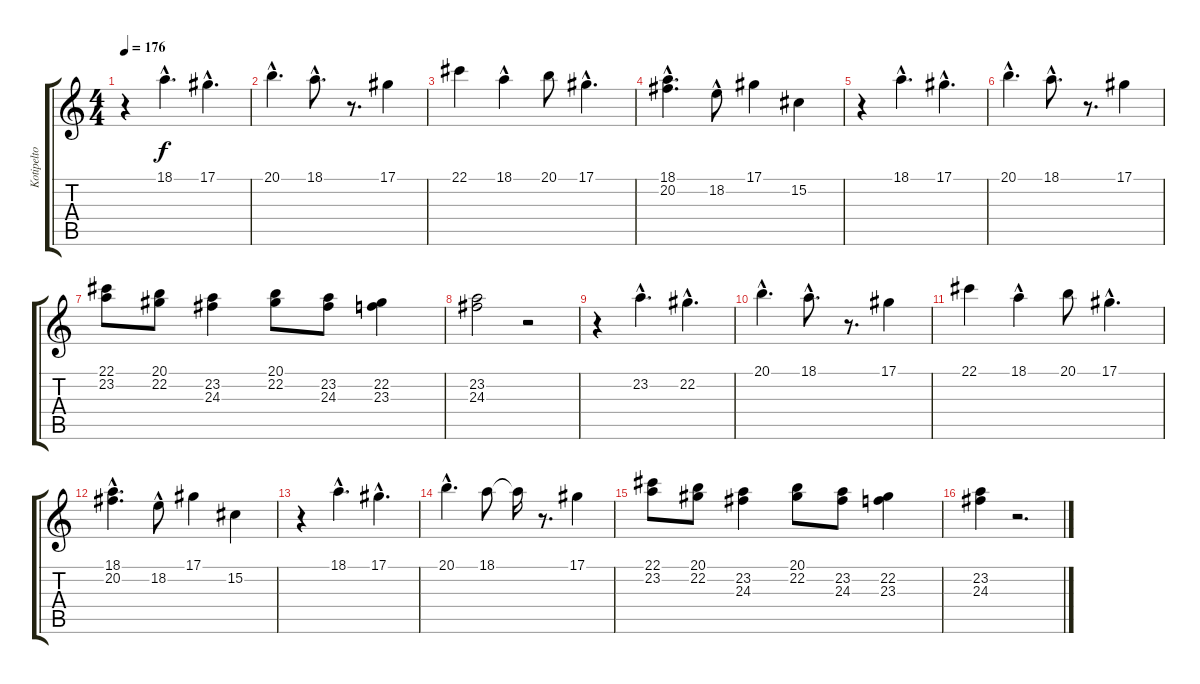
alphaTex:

\track ("Kotipelto" "Kotipelto") {instrument flute}
\staff {score tabs}
\tuning (Eb4 Bb3 Gb3 Db3 Ab2 Eb2) {hide}
\ts (4 4)
\tempo 176
\clef g2
\ks c
r.4{dy f} 18.1{hac}.4{d} 17.1{hac}.4{d} |
20.1{hac}.4{d} 18.1{hac}.8{d} r.8{d} 17.1.4 |
22.1.4 18.1{hac}.4 20.1.8 17.1{hac}.4{d} |
(18.1 20.2{hac}).4{d} 18.2{hac}.8 17.1.4 15.2.4 |
r.4 18.1{hac}.4{d} 17.1{hac}.4{d} |
20.1{hac}.4{d} 18.1{hac}.8{d} r.8{d} 17.1.4 |
(22.1 23.2).8 (20.1 22.2).8 (23.2 24.3).4 (20.1 22.2).8 (23.2 24.3).8 (22.2 23.3).4 |
(23.2 24.3).2 r.2 |
r.4 23.2{hac}.4{d} 22.2{hac}.4{d} |
20.1{hac}.4{d} 18.1{hac}.8{d} r.8{d} 17.1.4 |
22.1.4 18.1{hac}.4 20.1.8 17.1{hac}.4{d} |
(18.1 20.2{hac}).4{d} 18.2{hac}.8 17.1.4 15.2.4 |
r.4 18.1{hac}.4{d} 17.1{hac}.4{d} |
20.1{hac}.4{d} 18.1.8 18.1{t}.16 r.8{d} 17.1.4 |
(22.1 23.2).8 (20.1 22.2).8 (23.2 24.3).4 (20.1 22.2).8 (23.2 24.3).8 (22.2 23.3).4 |
(23.2 24.3).4 r.2{d}
